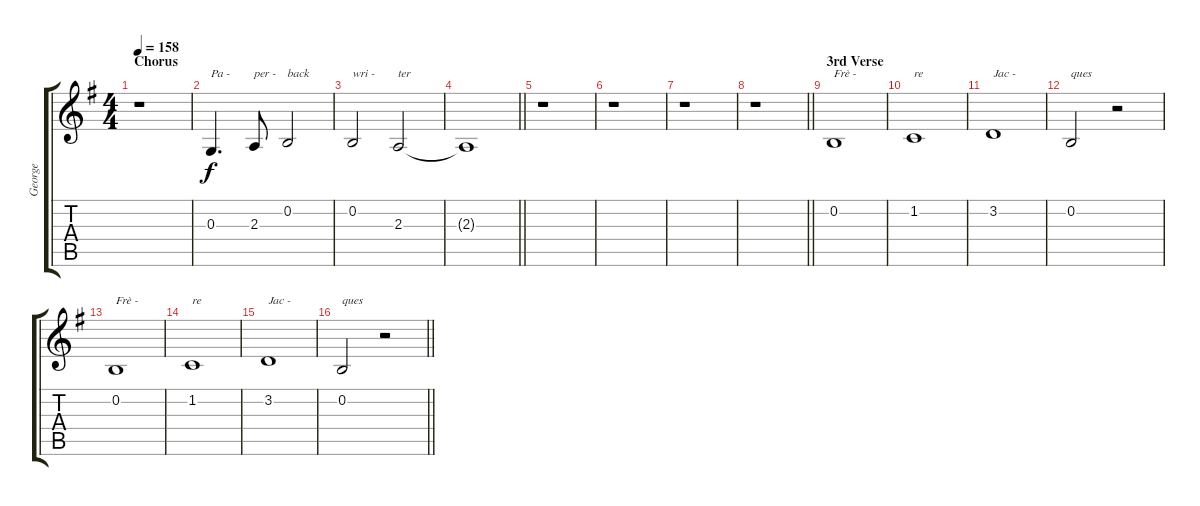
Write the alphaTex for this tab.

\track ("George" "George") {instrument tenorsax}
\staff {score tabs}
\tuning (E4 B3 G3 D3 A2 E2) {hide}
\ts (4 4)
\section ("" "Chorus")
\tempo 158
\clef g2
\ks g
r.1{dy f} |
0.3.4{d txt "Pa -"} 2.3.8{txt "per -"} 0.2.2{txt "back"} |
0.2.2{txt "wri -"} 2.3.2{txt "ter"} |
\barLineRight lightlight
2.3{t}.1 |
\section ("" "")
r.1 |
r.1 |
r.1 |
\barLineRight lightlight
r.1 |
\section ("" "3rd Verse")
0.2.1{txt "Frè -"} |
1.2.1{txt "re"} |
3.2.1{txt "Jac -"} |
0.2.2{txt "ques"} r.2 |
0.2.1{txt "Frè -"} |
1.2.1{txt "re"} |
3.2.1{txt "Jac -"} |
\barLineRight lightlight
0.2.2{txt "ques"} r.2
